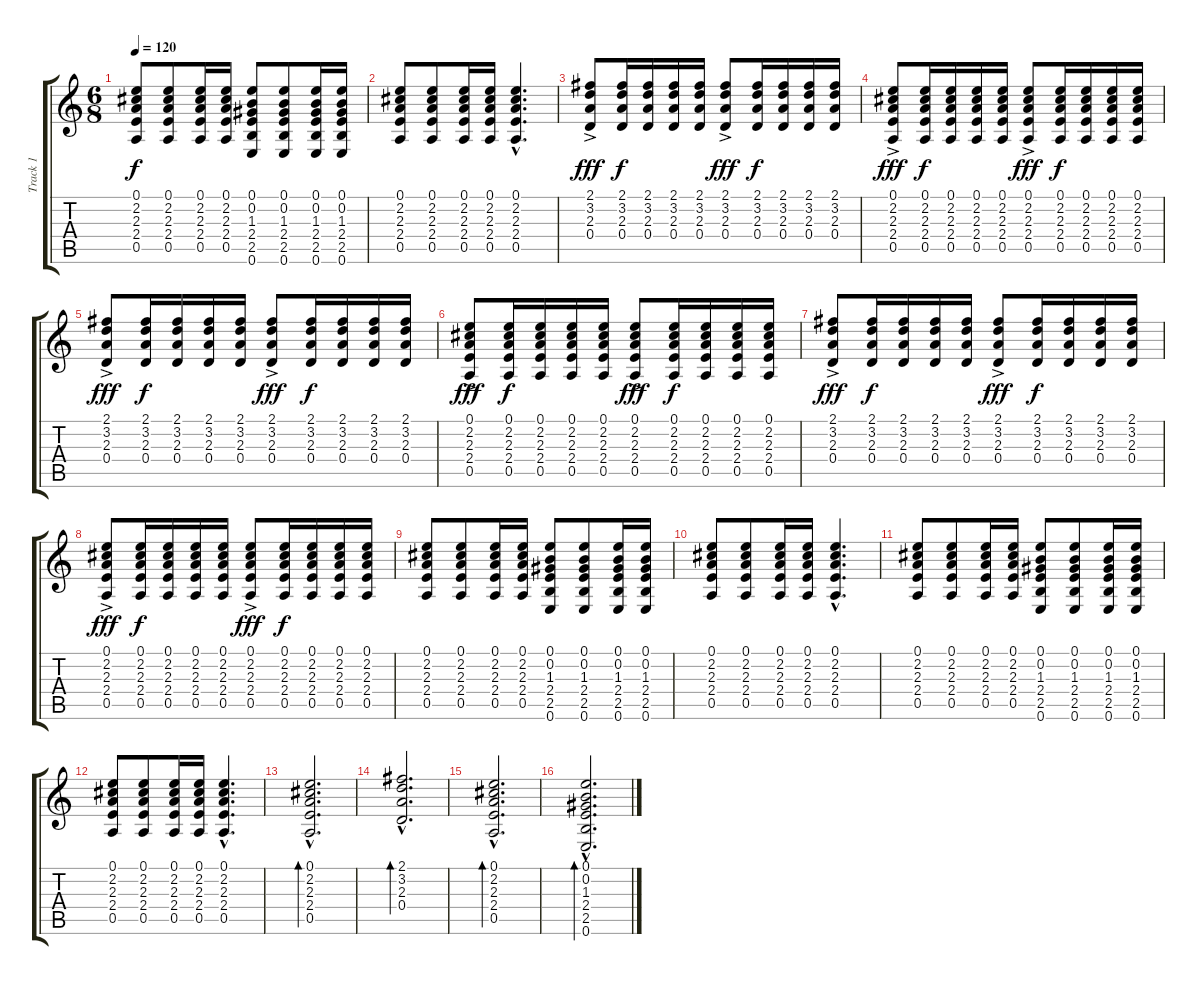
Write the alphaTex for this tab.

\track ("Track 1" "Track 1") {instrument acousticguitarnylon}
\staff {score tabs}
\tuning (E4 B3 G3 D3 A2 E2) {hide}
\ts (6 8)
\tempo 120
\clef g2
\ks c
(0.1 2.2 2.3 2.4 0.5).8{dy f} (0.1 2.2 2.3 2.4 0.5).8 (0.1 2.2 2.3 2.4 0.5).16 (0.1 2.2 2.3 2.4 0.5).16 (0.1 0.2 1.3 2.4 2.5 0.6).8 (0.1 0.2 1.3 2.4 2.5 0.6).8 (0.1 0.2 1.3 2.4 2.5 0.6).16 (0.1 0.2 1.3 2.4 2.5 0.6).16 |
(0.1 2.2 2.3 2.4 0.5).8 (0.1 2.2 2.3 2.4 0.5).8 (0.1 2.2 2.3 2.4 0.5).16 (0.1 2.2 2.3 2.4 0.5).16 (0.1{hac} 2.2{hac} 2.3{hac} 2.4{hac} 0.5{hac}).4{d} |
(2.1{ac} 3.2 2.3 0.4).8{dy fff} (2.1 3.2 2.3 0.4).16{dy f} (2.1 3.2 2.3 0.4).16 (2.1 3.2 2.3 0.4).16 (2.1 3.2 2.3 0.4).16 (2.1{ac} 3.2 2.3 0.4).8{dy fff} (2.1 3.2 2.3 0.4).16{dy f} (2.1 3.2 2.3 0.4).16 (2.1 3.2 2.3 0.4).16 (2.1 3.2 2.3 0.4).16 |
(0.1{ac} 2.2 2.3 2.4 0.5).8{dy fff} (0.1 2.2 2.3 2.4 0.5).16{dy f} (0.1 2.2 2.3 2.4 0.5).16 (0.1 2.2 2.3 2.4 0.5).16 (0.1 2.2 2.3 2.4 0.5).16 (0.1{ac} 2.2 2.3 2.4 0.5).8{dy fff} (0.1 2.2 2.3 2.4 0.5).16{dy f} (0.1 2.2 2.3 2.4 0.5).16 (0.1 2.2 2.3 2.4 0.5).16 (0.1 2.2 2.3 2.4 0.5).16 |
(2.1{ac} 3.2 2.3 0.4).8{dy fff} (2.1 3.2 2.3 0.4).16{dy f} (2.1 3.2 2.3 0.4).16 (2.1 3.2 2.3 0.4).16 (2.1 3.2 2.3 0.4).16 (2.1{ac} 3.2 2.3 0.4).8{dy fff} (2.1 3.2 2.3 0.4).16{dy f} (2.1 3.2 2.3 0.4).16 (2.1 3.2 2.3 0.4).16 (2.1 3.2 2.3 0.4).16 |
(0.1{ac} 2.2 2.3 2.4 0.5).8{dy fff} (0.1 2.2 2.3 2.4 0.5).16{dy f} (0.1 2.2 2.3 2.4 0.5).16 (0.1 2.2 2.3 2.4 0.5).16 (0.1 2.2 2.3 2.4 0.5).16 (0.1{ac} 2.2 2.3 2.4 0.5).8{dy fff} (0.1 2.2 2.3 2.4 0.5).16{dy f} (0.1 2.2 2.3 2.4 0.5).16 (0.1 2.2 2.3 2.4 0.5).16 (0.1 2.2 2.3 2.4 0.5).16 |
(2.1{ac} 3.2 2.3 0.4).8{dy fff} (2.1 3.2 2.3 0.4).16{dy f} (2.1 3.2 2.3 0.4).16 (2.1 3.2 2.3 0.4).16 (2.1 3.2 2.3 0.4).16 (2.1{ac} 3.2 2.3 0.4).8{dy fff} (2.1 3.2 2.3 0.4).16{dy f} (2.1 3.2 2.3 0.4).16 (2.1 3.2 2.3 0.4).16 (2.1 3.2 2.3 0.4).16 |
(0.1{ac} 2.2 2.3 2.4 0.5).8{dy fff} (0.1 2.2 2.3 2.4 0.5).16{dy f} (0.1 2.2 2.3 2.4 0.5).16 (0.1 2.2 2.3 2.4 0.5).16 (0.1 2.2 2.3 2.4 0.5).16 (0.1{ac} 2.2 2.3 2.4 0.5).8{dy fff} (0.1 2.2 2.3 2.4 0.5).16{dy f} (0.1 2.2 2.3 2.4 0.5).16 (0.1 2.2 2.3 2.4 0.5).16 (0.1 2.2 2.3 2.4 0.5).16 |
(0.1 2.2 2.3 2.4 0.5).8 (0.1 2.2 2.3 2.4 0.5).8 (0.1 2.2 2.3 2.4 0.5).16 (0.1 2.2 2.3 2.4 0.5).16 (0.1 0.2 1.3 2.4 2.5 0.6).8 (0.1 0.2 1.3 2.4 2.5 0.6).8 (0.1 0.2 1.3 2.4 2.5 0.6).16 (0.1 0.2 1.3 2.4 2.5 0.6).16 |
(0.1 2.2 2.3 2.4 0.5).8 (0.1 2.2 2.3 2.4 0.5).8 (0.1 2.2 2.3 2.4 0.5).16 (0.1 2.2 2.3 2.4 0.5).16 (0.1{hac} 2.2{hac} 2.3{hac} 2.4{hac} 0.5{hac}).4{d} |
(0.1 2.2 2.3 2.4 0.5).8 (0.1 2.2 2.3 2.4 0.5).8 (0.1 2.2 2.3 2.4 0.5).16 (0.1 2.2 2.3 2.4 0.5).16 (0.1 0.2 1.3 2.4 2.5 0.6).8 (0.1 0.2 1.3 2.4 2.5 0.6).8 (0.1 0.2 1.3 2.4 2.5 0.6).16 (0.1 0.2 1.3 2.4 2.5 0.6).16 |
(0.1 2.2 2.3 2.4 0.5).8 (0.1 2.2 2.3 2.4 0.5).8 (0.1 2.2 2.3 2.4 0.5).16 (0.1 2.2 2.3 2.4 0.5).16 (0.1{hac} 2.2{hac} 2.3{hac} 2.4{hac} 0.5{hac}).4{d} |
(0.1{hac} 2.2{hac} 2.3{hac} 2.4{hac} 0.5{hac}).2{d bd 120} |
(2.1{hac} 3.2{hac} 2.3{hac} 0.4{hac}).2{d bd 120} |
(0.1{hac} 2.2{hac} 2.3{hac} 2.4{hac} 0.5{hac}).2{d bd 120} |
(0.1{hac} 0.2{hac} 1.3{hac} 2.4{hac} 2.5{hac} 0.6{hac}).2{d bd 120}
